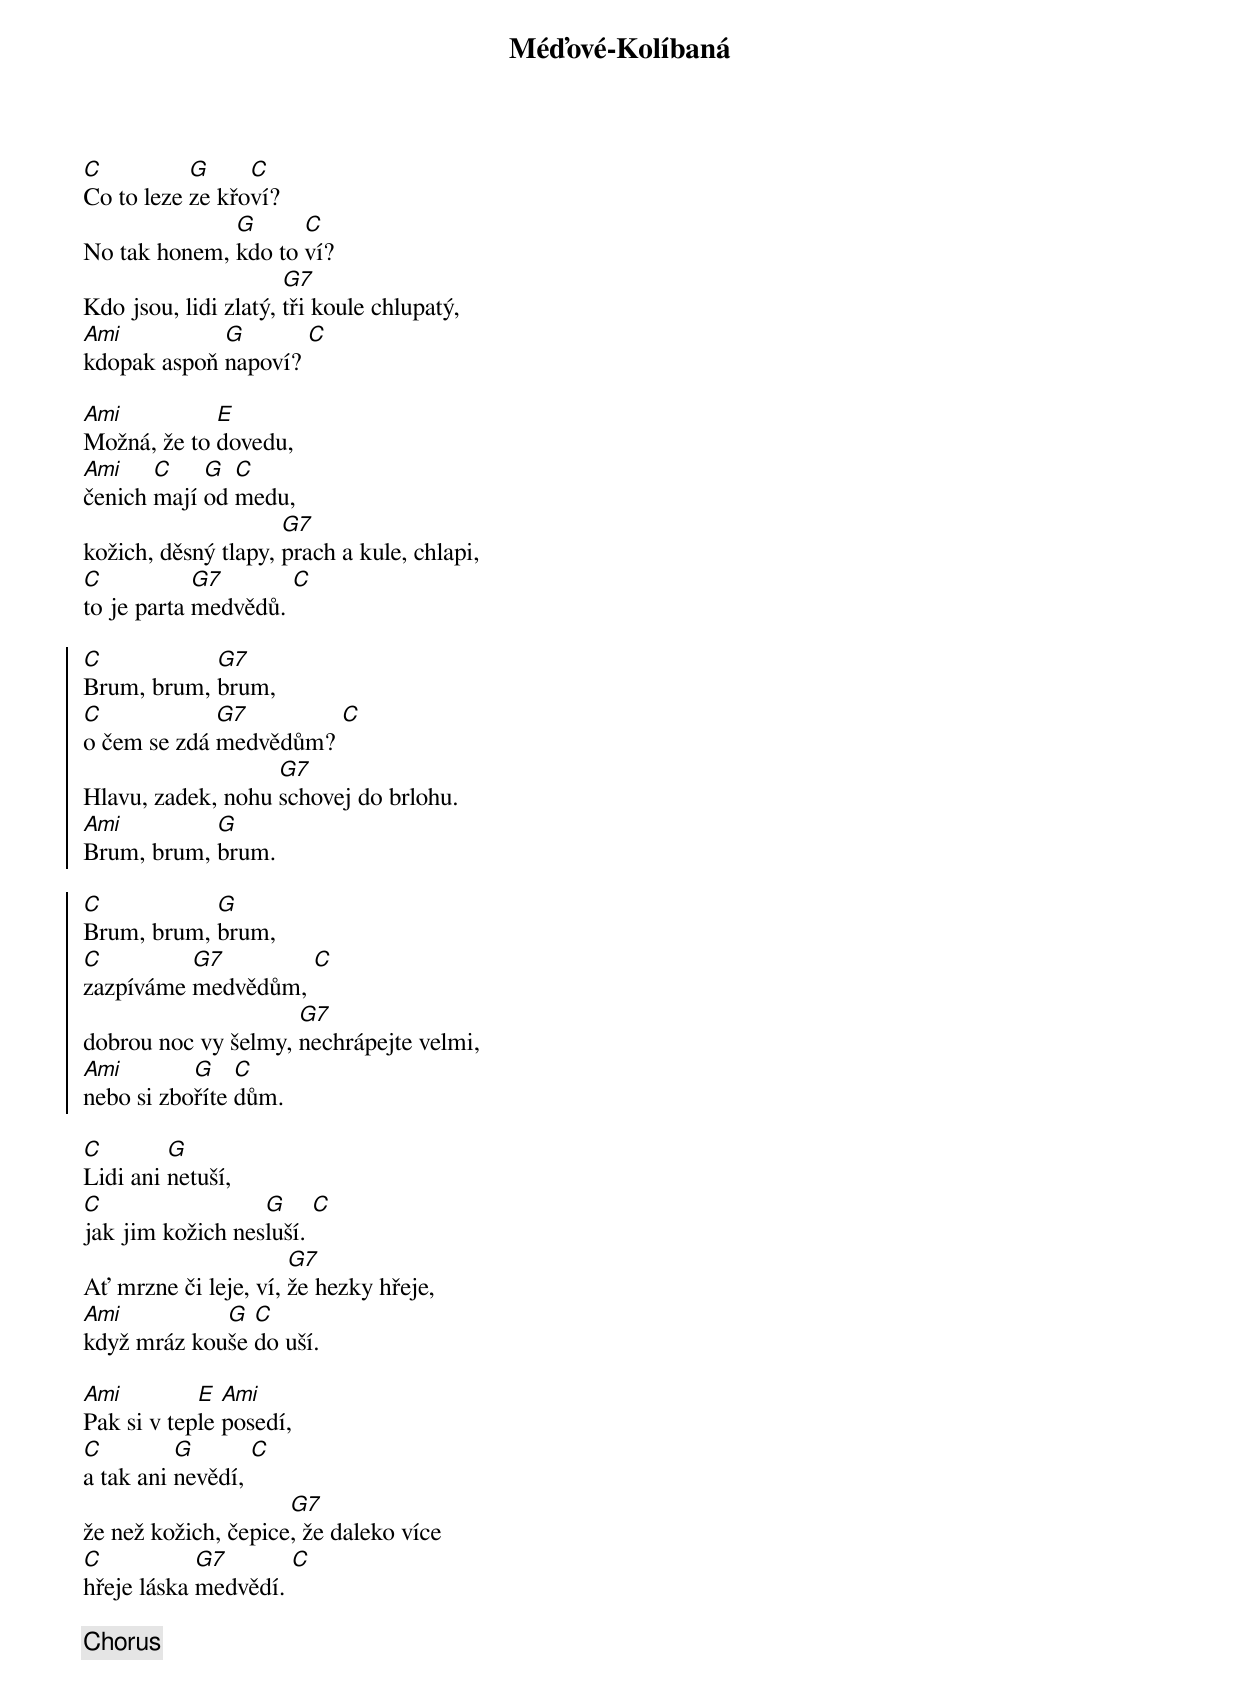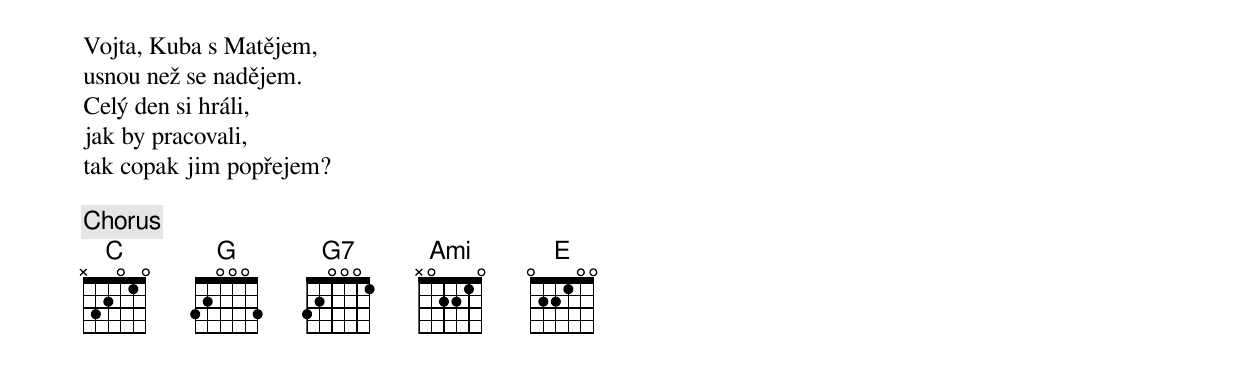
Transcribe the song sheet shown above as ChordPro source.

{title: Méďové-Kolíbaná}
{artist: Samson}
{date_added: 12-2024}
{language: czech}
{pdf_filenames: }
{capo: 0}
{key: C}
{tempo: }
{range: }
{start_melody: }
{start_of_verse}
[C]Co to leze [G]ze křo[C]ví?
No tak honem, [G]kdo to [C]ví?
Kdo jsou, lidi zlatý, [G7]tři koule chlupatý,
[Ami]kdopak aspoň [G]napoví? [C]

[Ami]Možná, že to [E]dovedu,
[Ami]čenich [C]mají [G]od [C]medu,
kožich, děsný tlapy, [G7]prach a kule, chlapi,
[C]to je parta [G7]medvědů. [C]
{end_of_verse}

{start_of_chorus}
[C]Brum, brum, [G7]brum,
[C]o čem se zdá [G7]medvědům? [C]
Hlavu, zadek, nohu [G7]schovej do brlohu.
[Ami]Brum, brum, [G]brum.

[C]Brum, brum, [G]brum,
[C]zazpíváme [G7]medvědům, [C]
dobrou noc vy šelmy, [G7]nechrápejte velmi,
[Ami]nebo si zbo[G]říte [C]dům.
{end_of_chorus}

{start_of_verse}
[C]Lidi ani [G]netuší,
[C]jak jim kožich nes[G]luší. [C]
Ať mrzne či leje, ví, [G7]že hezky hřeje,
[Ami]když mráz kou[G]še [C]do uší.
{end_of_verse}

[Ami]Pak si v tep[E]le [Ami]posedí,
[C]a tak ani [G]nevědí, [C]
že než kožich, čepice[G7], že daleko více
[C]hřeje láska [G7]medvědí. [C]

{chorus}

{start_of_verse}
Vojta, Kuba s Matějem,
usnou než se nadějem.
Celý den si hráli,
jak by pracovali,
tak copak jim popřejem?
{end_of_verse}

{chorus}
